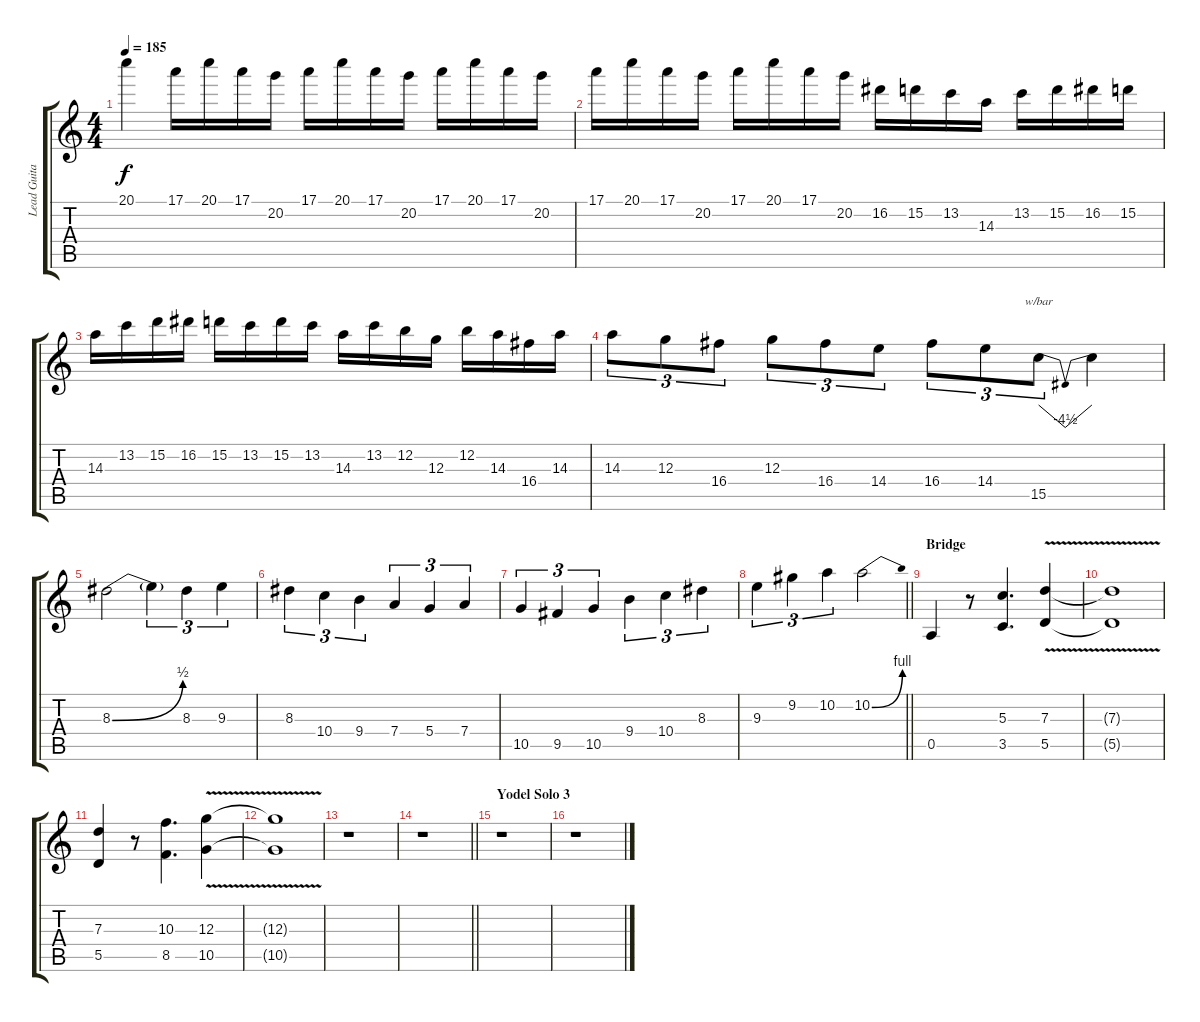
\track ("Lead Guitar" "Lead Guita") {instrument overdrivenguitar}
\staff {score tabs}
\tuning (E4 B3 G3 D3 A2 E2) {hide}
\ts (4 4)
\tempo 185
\clef g2
\ks c
20.1.4{dy f} 17.1.16 20.1.16 17.1.16 20.2.16 17.1.16 20.1.16 17.1.16 20.2.16 17.1.16 20.1.16 17.1.16 20.2.16 |
17.1.16 20.1.16 17.1.16 20.2.16 17.1.16 20.1.16 17.1.16 20.2.16 16.2.16 15.2.16 13.2.16 14.3.16 13.2.16 15.2.16 16.2.16 15.2.16 |
14.3.16 13.2.16 15.2.16 16.2.16 15.2.16 13.2.16 15.2.16 13.2.16 14.3.16 13.2.16 12.2.16 12.3.16 12.2.16 14.3.16 16.4.16 14.3.16 |
14.3.8{tu (3 2)} 12.3.8{tu (3 2)} 16.4.8{tu (3 2)} 12.3.8{tu (3 2)} 16.4.8{tu (3 2)} 14.4.8{tu (3 2)} 16.4.8{tu (3 2)} 14.4.8{tu (3 2)} 15.5.8{tu (3 2) tbe (dip default 0 0 30 -18 60 0)} 15.5{t}.4 |
8.3{be (bend 0 0 60 2)}.2 8.3{t}.4{tu (3 2)} 8.3.4{tu (3 2)} 9.3.4{tu (3 2)} |
8.3.4{tu (3 2)} 10.4.4{tu (3 2)} 9.4.4{tu (3 2)} 7.4.4{tu (3 2)} 5.4.4{tu (3 2)} 7.4.4{tu (3 2)} |
10.5.4{tu (3 2)} 9.5.4{tu (3 2)} 10.5.4{tu (3 2)} 9.4.4{tu (3 2)} 10.4.4{tu (3 2)} 8.3.4{tu (3 2)} |
\barLineRight lightlight
9.3.4{tu (3 2)} 9.2.4{tu (3 2)} 10.2.4{tu (3 2)} 10.2{be (bend 0 0 60 4)}.2 |
\section ("" "Bridge")
0.5.4 r.8 (5.3 3.5).4{d} (7.3{v} 5.5).4 |
(7.3{t} 5.5{t}).1 |
(7.3 5.5).4 r.8 (10.3 8.5).4{d} (12.3{v} 10.5).4 |
(12.3{t} 10.5{t}).1 |
r.1 |
\barLineRight lightlight
r.1 |
\section ("" "Yodel Solo 3")
r.1 |
r.1
